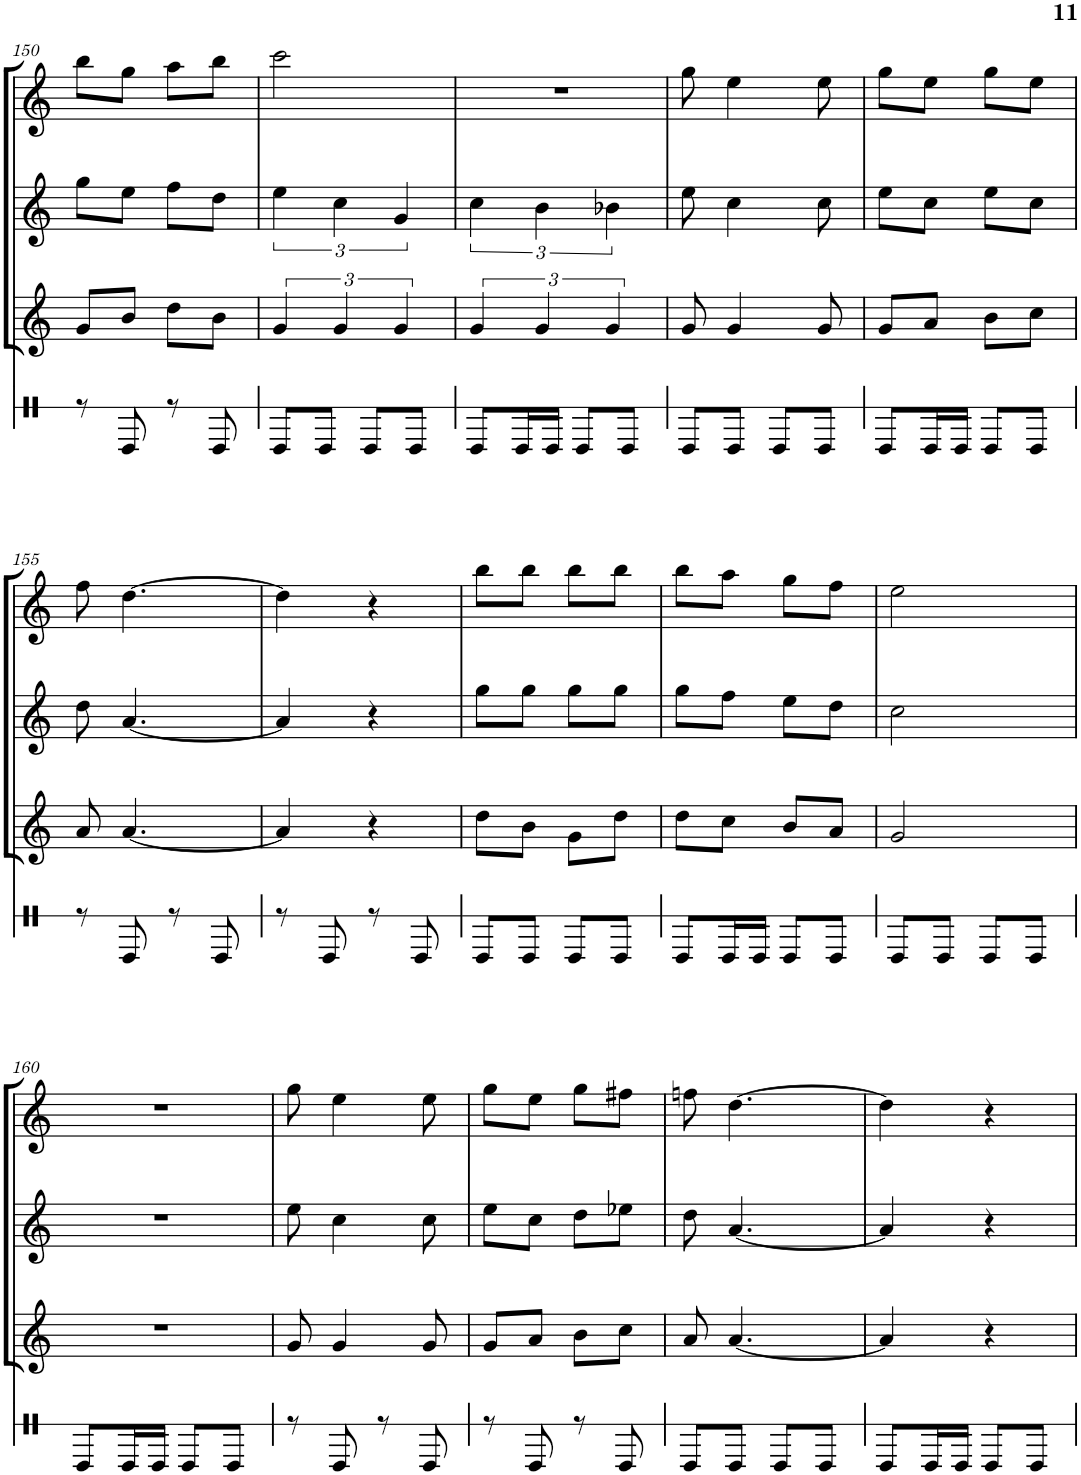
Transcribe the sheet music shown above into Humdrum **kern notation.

**kern	**kern	**kern	**kern
*part4	*part3	*part2	*part1
*staff4	*staff3	*staff2	*staff1
*I"Timbal	*I"Gralla 3	*I"Gralla 2	*I"Gralla 1
!!LO:PB:g=z
*clefX	*clefG2	*clefG2	*clefG2
*k[]	*k[]	*k[]	*k[]
*	*C:	*C:	*C:
*M2/4	*M2/4	*M2/4	*M2/4
=150	=150	=150	=150
8r	8g/L	8gg\L	8bb\L
8e/	8b/J	8ee\J	8gg\J
8r	8dd\L	8ff\L	8aa\L
8e/	8b\J	8dd\J	8bb\J
=151	=151	=151	=151
8e/L	6g/	6ee\	2ccc\
8e/J	.	.	.
.	6g/	6cc\	.
8e/L	.	.	.
.	6g/	6g/	.
8e/J	.	.	.
=152	=152	=152	=152
8e/L	6g/	6cc\	2r
16e/L	.	.	.
.	6g/	6b\	.
16e/JJ	.	.	.
8e/L	.	.	.
.	6g/	6b-X\	.
8e/J	.	.	.
=153	=153	=153	=153
8e/L	8g/	8ee\	8gg\
8e/J	4g/	4cc\	4ee\
8e/L	.	.	.
8e/J	8g/	8cc\	8ee\
=154	=154	=154	=154
8e/L	8g/L	8ee\L	8gg\L
16e/L	8a/J	8cc\J	8ee\J
16e/JJ	.	.	.
8e/L	8b\L	8ee\L	8gg\L
8e/J	8cc\J	8cc\J	8ee\J
!!LO:LB:g=z
=155	=155	=155	=155
8r	8a/	8dd\	8ff\
8e/	[4.a/	[4.a/	[4.dd\
8r	.	.	.
8e/	.	.	.
=156	=156	=156	=156
8r	4a/]	4a/]	4dd\]
8e/	.	.	.
8r	4r	4r	4r
8e/	.	.	.
=157	=157	=157	=157
8e/L	8dd\L	8gg\L	8bb\L
8e/J	8b\J	8gg\J	8bb\J
8e/L	8g\L	8gg\L	8bb\L
8e/J	8dd\J	8gg\J	8bb\J
=158	=158	=158	=158
8e/L	8dd\L	8gg\L	8bb\L
16e/L	8cc\J	8ff\J	8aa\J
16e/JJ	.	.	.
8e/L	8b/L	8ee\L	8gg\L
8e/J	8a/J	8dd\J	8ff\J
=159	=159	=159	=159
8e/L	2g/	2cc\	2ee\
8e/J	.	.	.
8e/L	.	.	.
8e/J	.	.	.
!!LO:LB:g=z
=160	=160	=160	=160
8e/L	2r	2r	2r
16e/L	.	.	.
16e/JJ	.	.	.
8e/L	.	.	.
8e/J	.	.	.
=161	=161	=161	=161
8r	8g/	8ee\	8gg\
8e/	4g/	4cc\	4ee\
8r	.	.	.
8e/	8g/	8cc\	8ee\
=162	=162	=162	=162
8r	8g/L	8ee\L	8gg\L
8e/	8a/J	8cc\J	8ee\J
8r	8b\L	8dd\L	8gg\L
8e/	8cc\J	8ee-X\J	8ff#X\J
=163	=163	=163	=163
8e/L	8a/	8dd\	8ffn\
8e/J	[4.a/	[4.a/	[4.dd\
8e/L	.	.	.
8e/J	.	.	.
=164	=164	=164	=164
8e/L	4a/]	4a/]	4dd\]
16e/L	.	.	.
16e/JJ	.	.	.
8e/L	4r	4r	4r
8e/J	.	.	.
=	=	=	=
*-	*-	*-	*-
